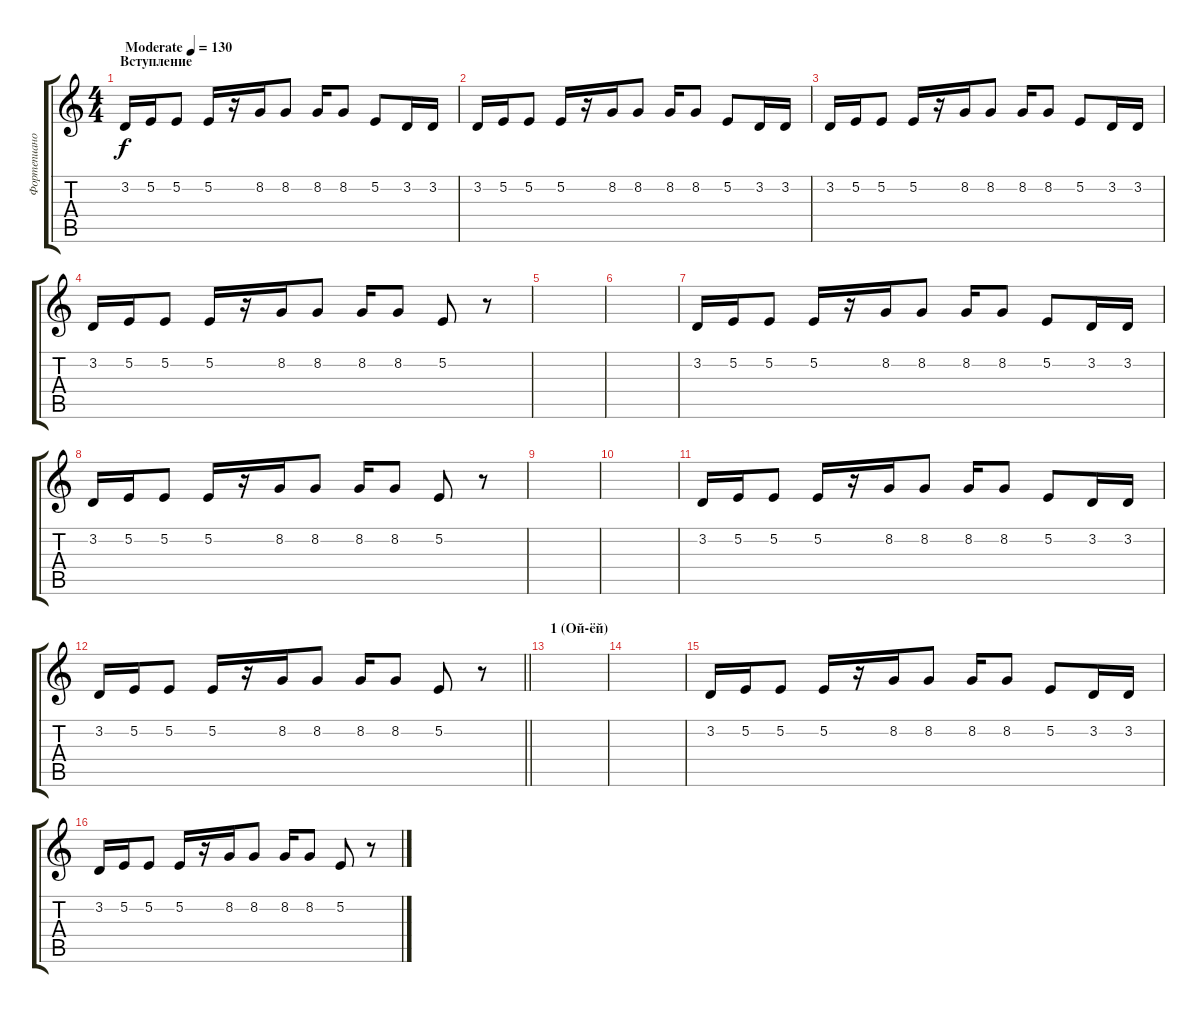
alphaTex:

\track ("Фортепиано 1" "Фортепиано") {instrument electricgrandpiano}
\staff {score tabs}
\tuning (E4 B3 G3 D3 A2 E2) {hide}
\ts (4 4)
\section ("" "Вступление")
\tempo (130 "Moderate")
\clef g2
\ks c
3.2.16{dy f instrument electricgrandpiano} 5.2.16 5.2.8 5.2.16 r.16 8.2.16 8.2.8 8.2.16 8.2.8 5.2.8 3.2.16 3.2.16 |
3.2.16 5.2.16 5.2.8 5.2.16 r.16 8.2.16 8.2.8 8.2.16 8.2.8 5.2.8 3.2.16 3.2.16 |
3.2.16 5.2.16 5.2.8 5.2.16 r.16 8.2.16 8.2.8 8.2.16 8.2.8 5.2.8 3.2.16 3.2.16 |
3.2.16 5.2.16 5.2.8 5.2.16 r.16 8.2.16 8.2.8 8.2.16 8.2.8 5.2.8 r.8 |
|
|
3.2.16 5.2.16 5.2.8 5.2.16 r.16 8.2.16 8.2.8 8.2.16 8.2.8 5.2.8 3.2.16 3.2.16 |
3.2.16 5.2.16 5.2.8 5.2.16 r.16 8.2.16 8.2.8 8.2.16 8.2.8 5.2.8 r.8 |
|
|
3.2.16 5.2.16 5.2.8 5.2.16 r.16 8.2.16 8.2.8 8.2.16 8.2.8 5.2.8 3.2.16 3.2.16 |
\barLineRight lightlight
3.2.16 5.2.16 5.2.8 5.2.16 r.16 8.2.16 8.2.8 8.2.16 8.2.8 5.2.8 r.8 |
\section ("" "1 (Ой-ёй)")
|
|
3.2.16 5.2.16 5.2.8 5.2.16 r.16 8.2.16 8.2.8 8.2.16 8.2.8 5.2.8 3.2.16 3.2.16 |
3.2.16 5.2.16 5.2.8 5.2.16 r.16 8.2.16 8.2.8 8.2.16 8.2.8 5.2.8 r.8
